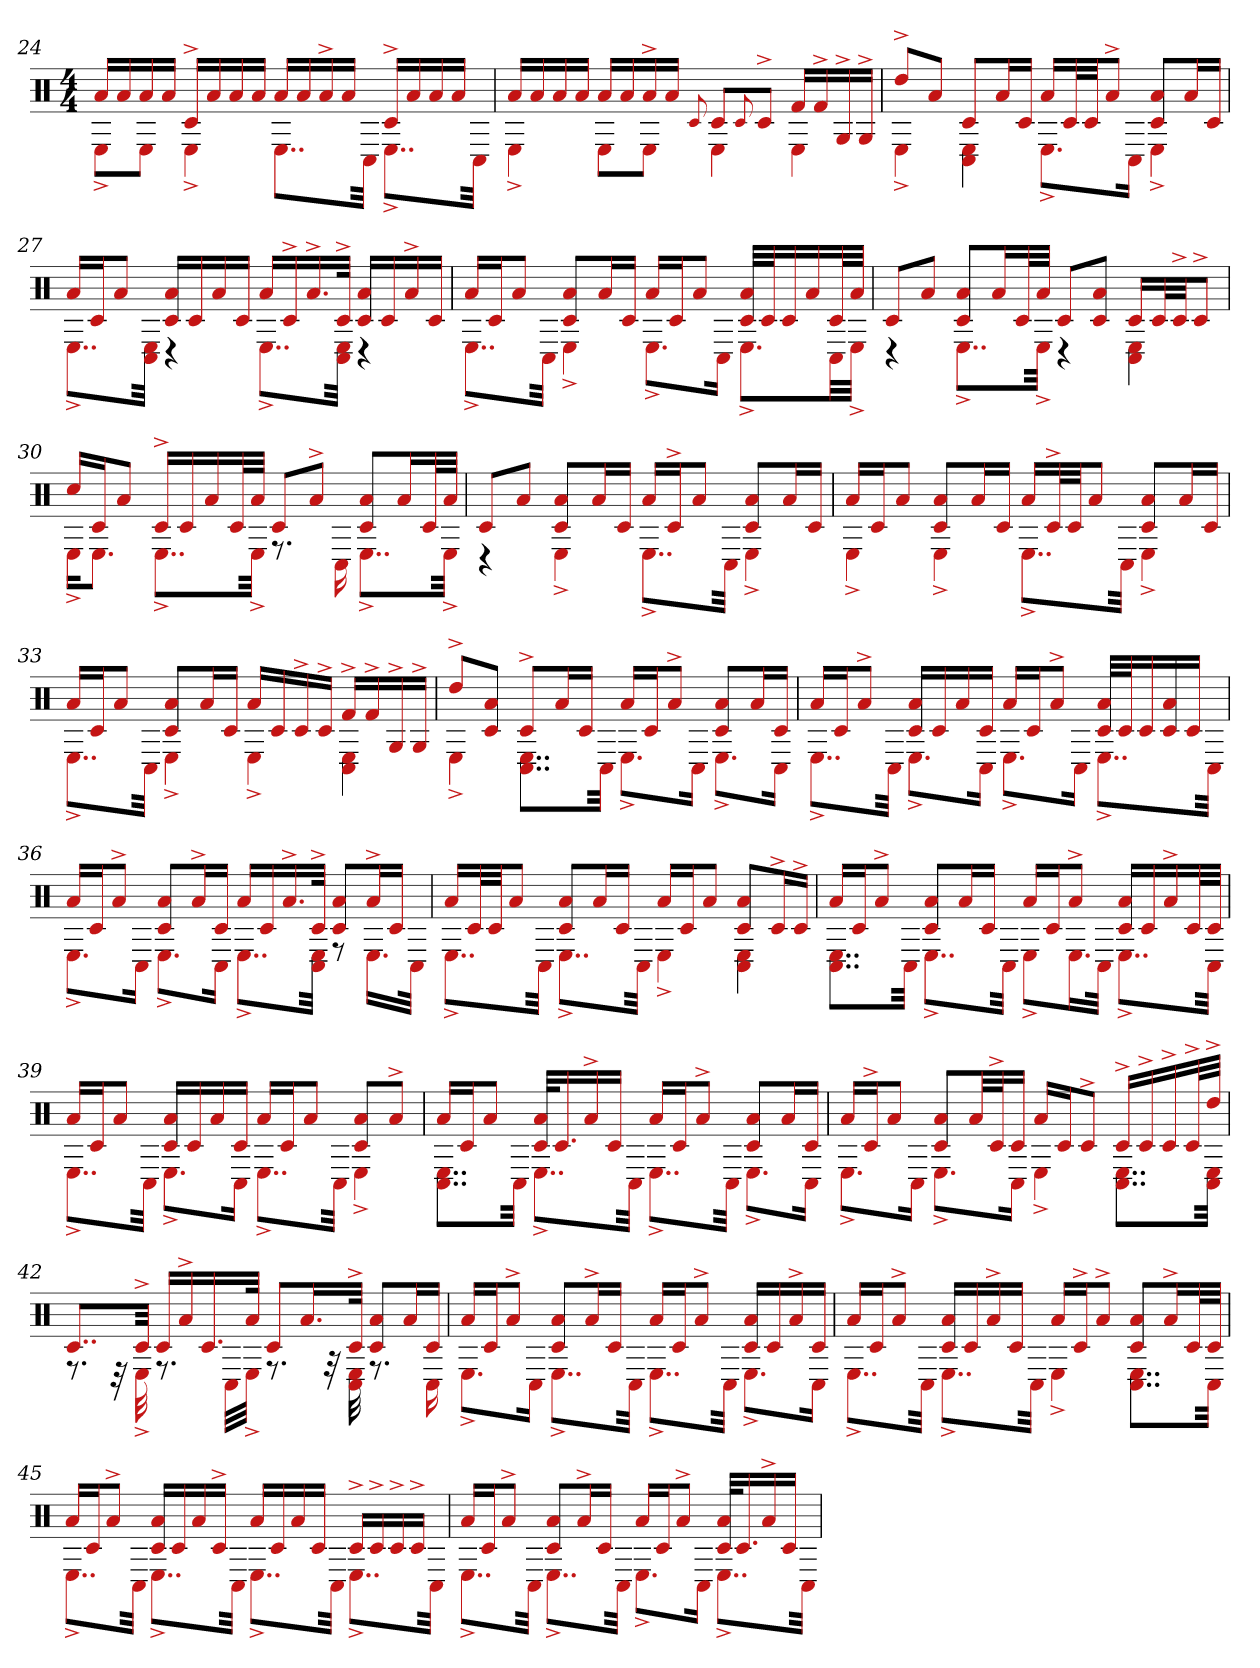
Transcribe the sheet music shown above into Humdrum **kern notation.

**kern
*part1
*staff1
*clefX
*k[]
*M4/4
=24
*^
16aLL	8E^L
16a	.
16a	8EJ
16aJJ	.
16c#^LL	4E^
16a	.
16a	.
16aJJ	.
16aLL	8..EL
16a	.
16a^	.
16aJJ	.
.	32C#Jkk
16c#^LL	8..E^L
16a	.
16a	.
16aJJ	.
.	32C#Jkk
=25	=25
16aLL	4E^
16a	.
16a	.
16aJJ	.
16aLL	8EL
16a	.
16a^	8EJ
16aJJ	.
8qqc#	.
8c#L	4E
8qqc#	.
8c#^J	.
16f#LL	4E
16f#^	.
16G^	.
16G^JJ	.
=26	=26
8dd^L	4E^
8aJ	.
8c#L	4C# 4E
16aL	.
16c#JJ	.
16aLL	8.E^L
32c#L	.
32c#JJ	.
8a^J	.
.	16C#Jk
8c# 8aL	4E^
16aL	.
16c#JJ	.
=27	=27
16aLL	8..E^L
16c#J	.
8aJ	.
.	32C# 32EJkk
16c# 16aLL	4r
16c#	.
16a	.
16c#JJ	.
16aLL	8..E^L
16c#^	.
16.a^	.
32c#^JJk	32C# 32EJkk
16a 16c#LL	4r
16c#	.
16a^	.
16c#JJ	.
=28	=28
16aLL	8..E^L
16c#J	.
8aJ	.
.	32C#Jkk
8c# 8aL	4E^
16aL	.
16c#JJ	.
16aLL	8.E^L
16c#J	.
8aJ	.
.	16C#Jk
32c# 32aLLL	8.E^L
32c#J	.
16c#	.
16a	.
32c#L	32C#LL
32aJJJ	32E^JJJ
=29	=29
8c#L	4r
8aJ	.
8c# 8aL	8..E^L
16aL	.
32c#L	.
32aJJJ	32E^Jkk
8c#L	4r
8a 8c#J	.
16c#LL	4C# 4E
32c#L	.
32c#^JJ	.
8c#^J	.
=30	=30
16cc#LL	16E^KL
16c#J	8.EJ
8aJ	.
16c#^LL	8..E^L
16c#	.
16a	.
32c#L	.
32aJJJ	32E^Jkk
8c#L	8.r
8a^J	.
.	16C#
8a 8c#L	8..E^L
16aL	.
32c#L	.
32aJJJ	32E^Jkk
=31	=31
8c#L	4r
8aJ	.
8c# 8aL	4E^
16aL	.
16c#JJ	.
16aLL	8..E^L
16c#^J	.
8aJ	.
.	32C#Jkk
8a 8c#L	4E^
16aL	.
16c#JJ	.
=32	=32
16aLL	4E^
16c#J	.
8aJ	.
8c# 8aL	4E^
16aL	.
16c#JJ	.
16aLL	8..E^L
32c#^L	.
32c#JJ	.
8aJ	.
.	32C#Jkk
8c# 8aL	4E^
16aL	.
16c#JJ	.
=33	=33
16aLL	8..E^L
16c#J	.
8aJ	.
.	32C#Jkk
8c# 8aL	4E^
16aL	.
16c#JJ	.
16aLL	4E^
16c#	.
16c#^	.
16c#^JJ	.
16f#^LL	4C# 4E
16f#^	.
16G^	.
16G^JJ	.
=34	=34
8dd^L	4E^
8c# 8aJ	.
8c#^L	8..C# 8..EL
16aL	.
16c#JJ	.
.	32C#Jkk
16aLL	8.E^L
16c#J	.
8a^J	.
.	16C#Jk
8c# 8aL	8.E^L
16aL	.
16c#JJ	16C#Jk
=35	=35
16aLL	8..E^L
16c#J	.
8a^J	.
.	32C#Jkk
16c# 16aLL	8.E^L
16c#	.
16a	.
16c#JJ	16C#Jk
16aLL	8.E^L
16c#J	.
8a^J	.
.	16C#Jk
32c# 32aLLL	8..E^L
32c#J	.
16c#	.
16c# 16a	.
16c#JJ	.
.	32C#Jkk
=36	=36
16aLL	8.E^L
16c#J	.
8a^J	.
.	16C#Jk
8a 8c#L	8.E^L
16a^L	.
16c#JJ	16C#Jk
16aLL	8..E^L
16c#	.
16.a^	.
32c#^JJk	32C# 32EJkk
8a 8c#L	8r
16a^L	16.ELL
16c#JJ	.
.	32C#JJk
=37	=37
16aLL	8..E^L
32c#L	.
32c#JJ	.
8aJ	.
.	32C#Jkk
8c# 8aL	8..E^L
16aL	.
16c#JJ	.
.	32C#Jkk
16aLL	4E^
16c#J	.
8aJ	.
8c# 8aL	4C# 4E
16c#^L	.
16c#^JJ	.
=38	=38
16aLL	8..C# 8..EL
16c#J	.
8a^J	.
.	32C#Jkk
8c# 8aL	8..E^L
16aL	.
16c#JJ	.
.	32C#Jkk
16aLL	8E^L
16c#J	.
8a^J	16.EL
.	32C#JJk
16c# 16aLL	8..E^L
16c#	.
16a^	.
32c#L	.
32c#JJJ	32C#Jkk
=39	=39
16aLL	8..E^L
16c#J	.
8aJ	.
.	32C#Jkk
16c# 16aLL	8.E^L
16c#	.
16a	.
16c#JJ	16C#Jk
16aLL	8..E^L
16c#J	.
8aJ	.
.	32C#Jkk
8c# 8aL	4E^
8a^J	.
=40	=40
16aLL	8..C# 8..EL
16c#J	.
8aJ	.
.	32C#Jkk
32c# 32aKLL	8..E^L
16.c#	.
16a^	.
16c#JJ	.
.	32C#Jkk
16aLL	8..E^L
16c#J	.
8a^J	.
.	32C#Jkk
8c# 8aL	8.E^L
16aL	.
16c#JJ	16C#Jk
=41	=41
16aLL	8.E^L
16c#^J	.
8aJ	.
.	16C#Jk
8c# 8aL	8.E^L
32aLL	.
32c#^J	.
16c#JJ	16C#Jk
16aLL	4E^
16c#J	.
8c#^J	.
16c#^LL	8..C# 8..EL
16c#^	.
16c#^	.
32c#^L	.
32dd^JJJ	32C# 32EJkk
=42	=42
8..c#L	8.r
.	32r
32c#^Jkk	32E^
16c#LL	8.r
16a^	.
16.c#	.
.	32C#LLL
32aJJk	32E^JJJ
8c#L	8.r
16.aL	.
.	32r
32c#^JJk	32C# 32E
8a 8c#L	8.r
16aL	.
16c#JJ	16C#
=43	=43
16aLL	8.E^L
16c#J	.
8a^J	.
.	16C#Jk
8c# 8aL	8..E^L
16a^L	.
16c#JJ	.
.	32C#Jkk
16aLL	8..E^L
16c#J	.
8a^J	.
.	32C#Jkk
16c# 16aLL	8.E^L
16c#	.
16a^	.
16c#JJ	16C#Jk
=44	=44
16aLL	8..E^L
16c#J	.
8a^J	.
.	32C#Jkk
16c# 16aLL	8..E^L
16c#	.
16a^	.
16c#JJ	.
.	32C#Jkk
16aLL	4E^
16c#^J	.
8a^J	.
8c# 8aL	8..C# 8..EL
16a^L	.
32c#L	.
32c#JJJ	32C#Jkk
=45	=45
16aLL	8..E^L
16c#J	.
8a^J	.
.	32C#Jkk
16c# 16aLL	8..E^L
16c#	.
16a	.
16c#^JJ	.
.	32C#Jkk
16aLL	8..E^L
16c#	.
16a	.
16c#JJ	.
.	32C#Jkk
16c#^LL	8..E^L
16c#^	.
16c#^	.
16c#^JJ	.
.	32C#Jkk
=46	=46
16aLL	8..E^L
16c#J	.
8a^J	.
.	32C#Jkk
8c# 8aL	8..E^L
16a^L	.
16c#JJ	.
.	32C#Jkk
16aLL	8.E^L
16c#J	.
8a^J	.
.	16C#Jk
32c# 32aKLL	8..E^L
16.c#	.
16a^	.
16c#JJ	.
.	32C#Jkk
*v	*v
=
*-
